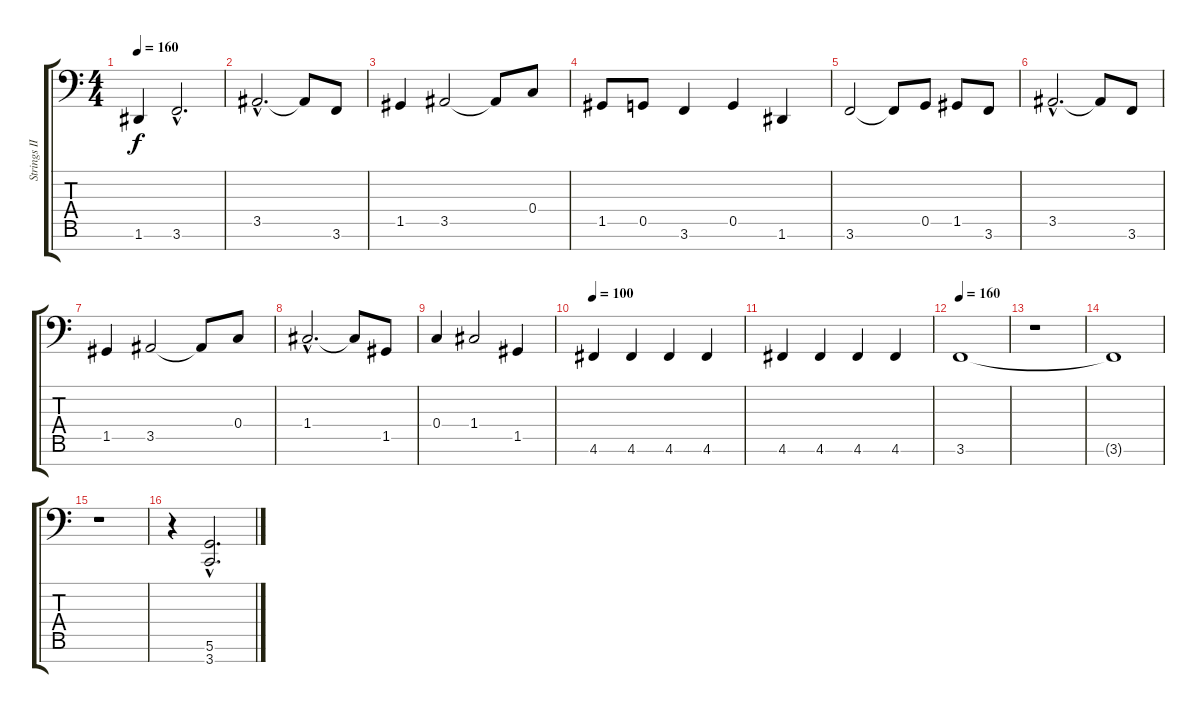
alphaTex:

\track ("Strings II" "Strings II") {instrument stringensemble1}
\staff {score tabs}
\tuning (D4 A3 F3 C3 G2 D2 A1) {hide}
\ts (4 4)
\tempo 160
\clef f4
\ks c
1.6.4{dy f} 3.6{hac}.2{d} |
3.5{hac}.2{d} 3.5{t}.8 3.6.8 |
1.5.4 3.5.2 3.5{t}.8 0.4.8 |
1.5.8 0.5.8 3.6.4 0.5.4 1.6.4 |
3.6.2 3.6{t}.8 0.5.8 1.5.8 3.6.8 |
3.5{hac}.2{d} 3.5{t}.8 3.6.8 |
1.5.4 3.5.2 3.5{t}.8 0.4.8 |
1.4{hac}.2{d} 1.4{t}.8 1.5.8 |
0.4.4 1.4.2 1.5.4 |
\tempo 100
4.6.4 4.6.4 4.6.4 4.6.4 |
4.6.4 4.6.4 4.6.4 4.6.4 |
\tempo 160
3.6.1 |
r.1 |
3.6{t}.1 |
r.1 |
r.4 (5.6{hac} 3.7{hac}).2{d volume 16 instrument gunshot}
